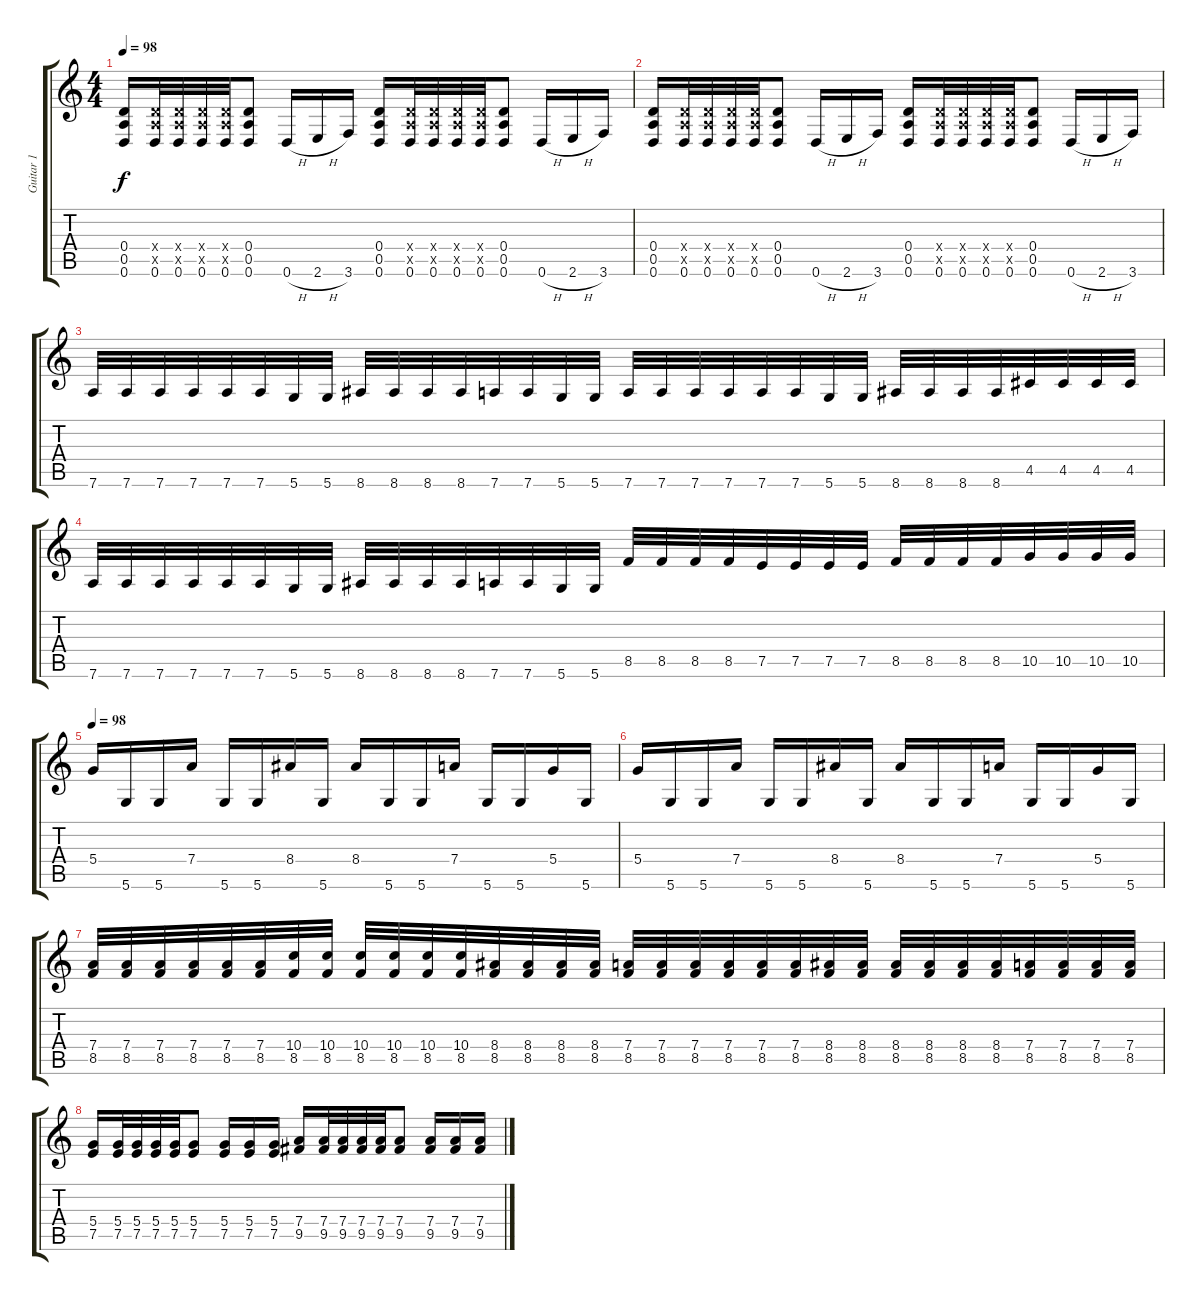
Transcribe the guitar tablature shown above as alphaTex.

\track ("Guitar 1" "Guitar 1") {instrument distortionguitar}
\staff {score tabs}
\tuning (E4 B3 G3 D3 A2 D2) {hide}
\ts (4 4)
\tempo 98
\clef g2
\ks c
(0.4 0.5 0.6).16{dy f} (0.4{x} 0.5{x} 0.6).32 (0.4{x} 0.5{x} 0.6).32 (0.4{x} 0.5{x} 0.6).32 (0.4{x} 0.5{x} 0.6).32 (0.4 0.5 0.6).8 0.6{h}.16 2.6{h}.16 3.6.16 (0.4 0.5 0.6).16 (0.4{x} 0.5{x} 0.6).32 (0.4{x} 0.5{x} 0.6).32 (0.4{x} 0.5{x} 0.6).32 (0.4{x} 0.5{x} 0.6).32 (0.4 0.5 0.6).8 0.6{h}.16 2.6{h}.16 3.6.16 |
(0.4 0.5 0.6).16 (0.4{x} 0.5{x} 0.6).32 (0.4{x} 0.5{x} 0.6).32 (0.4{x} 0.5{x} 0.6).32 (0.4{x} 0.5{x} 0.6).32 (0.4 0.5 0.6).8 0.6{h}.16 2.6{h}.16 3.6.16 (0.4 0.5 0.6).16 (0.4{x} 0.5{x} 0.6).32 (0.4{x} 0.5{x} 0.6).32 (0.4{x} 0.5{x} 0.6).32 (0.4{x} 0.5{x} 0.6).32 (0.4 0.5 0.6).8 0.6{h}.16 2.6{h}.16 3.6.16 |
7.6.32 7.6.32 7.6.32 7.6.32 7.6.32 7.6.32 5.6.32 5.6.32 8.6.32 8.6.32 8.6.32 8.6.32 7.6.32 7.6.32 5.6.32 5.6.32 7.6.32 7.6.32 7.6.32 7.6.32 7.6.32 7.6.32 5.6.32 5.6.32 8.6.32 8.6.32 8.6.32 8.6.32 4.5.32 4.5.32 4.5.32 4.5.32 |
7.6.32 7.6.32 7.6.32 7.6.32 7.6.32 7.6.32 5.6.32 5.6.32 8.6.32 8.6.32 8.6.32 8.6.32 7.6.32 7.6.32 5.6.32 5.6.32 8.5.32 8.5.32 8.5.32 8.5.32 7.5.32 7.5.32 7.5.32 7.5.32 8.5.32 8.5.32 8.5.32 8.5.32 10.5.32 10.5.32 10.5.32 10.5.32 |
\tempo 98
5.4.16 5.6.16 5.6.16 7.4.16 5.6.16 5.6.16 8.4.16 5.6.16 8.4.16 5.6.16 5.6.16 7.4.16 5.6.16 5.6.16 5.4.16 5.6.16 |
5.4.16 5.6.16 5.6.16 7.4.16 5.6.16 5.6.16 8.4.16 5.6.16 8.4.16 5.6.16 5.6.16 7.4.16 5.6.16 5.6.16 5.4.16 5.6.16 |
(7.4 8.5).32 (7.4 8.5).32 (7.4 8.5).32 (7.4 8.5).32 (7.4 8.5).32 (7.4 8.5).32 (10.4 8.5).32 (10.4 8.5).32 (10.4 8.5).32 (10.4 8.5).32 (10.4 8.5).32 (10.4 8.5).32 (8.4 8.5).32 (8.4 8.5).32 (8.4 8.5).32 (8.4 8.5).32 (7.4 8.5).32 (7.4 8.5).32 (7.4 8.5).32 (7.4 8.5).32 (7.4 8.5).32 (7.4 8.5).32 (8.4 8.5).32 (8.4 8.5).32 (8.4 8.5).32 (8.4 8.5).32 (8.4 8.5).32 (8.4 8.5).32 (7.4 8.5).32 (7.4 8.5).32 (7.4 8.5).32 (7.4 8.5).32 |
(5.4 7.5).16 (5.4 7.5).32 (5.4 7.5).32 (5.4 7.5).32 (5.4 7.5).32 (5.4 7.5).8 (5.4 7.5).16 (5.4 7.5).16 (5.4 7.5).16 (7.4 9.5).16 (7.4 9.5).32 (7.4 9.5).32 (7.4 9.5).32 (7.4 9.5).32 (7.4 9.5).8 (7.4 9.5).16 (7.4 9.5).16 (7.4 9.5).16
